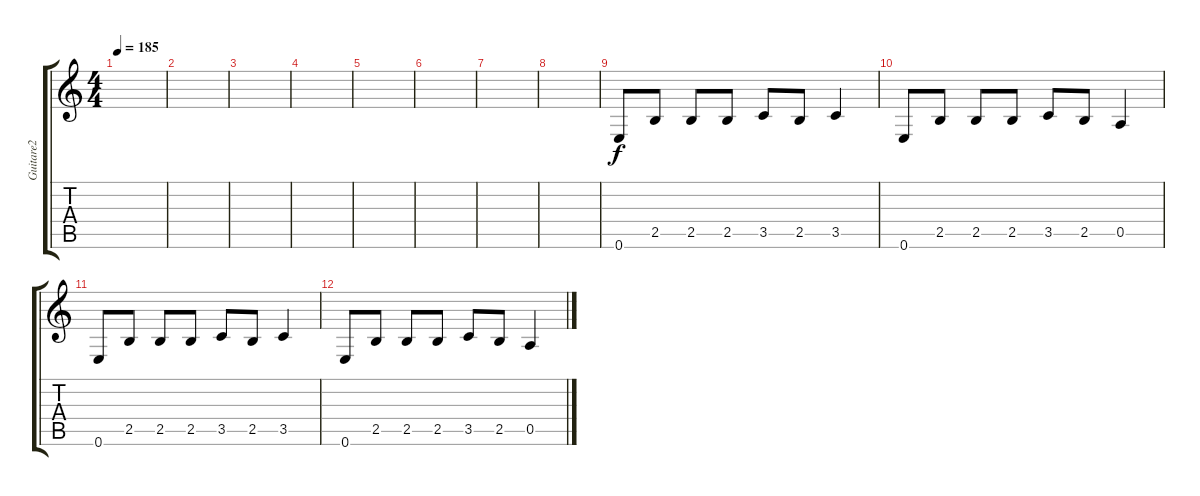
\track ("Guitare2" "Guitare2") {instrument distortionguitar}
\staff {score tabs}
\tuning (E4 B3 G3 D3 A2 E2) {hide}
\ts (4 4)
\tempo 185
\clef g2
\ks c
|
|
|
|
|
|
|
|
0.6.8 2.5.8 2.5.8 2.5.8 3.5.8 2.5.8 3.5.4 |
0.6.8 2.5.8 2.5.8 2.5.8 3.5.8 2.5.8 0.5.4 |
0.6.8 2.5.8 2.5.8 2.5.8 3.5.8 2.5.8 3.5.4 |
0.6.8 2.5.8 2.5.8 2.5.8 3.5.8 2.5.8 0.5.4
